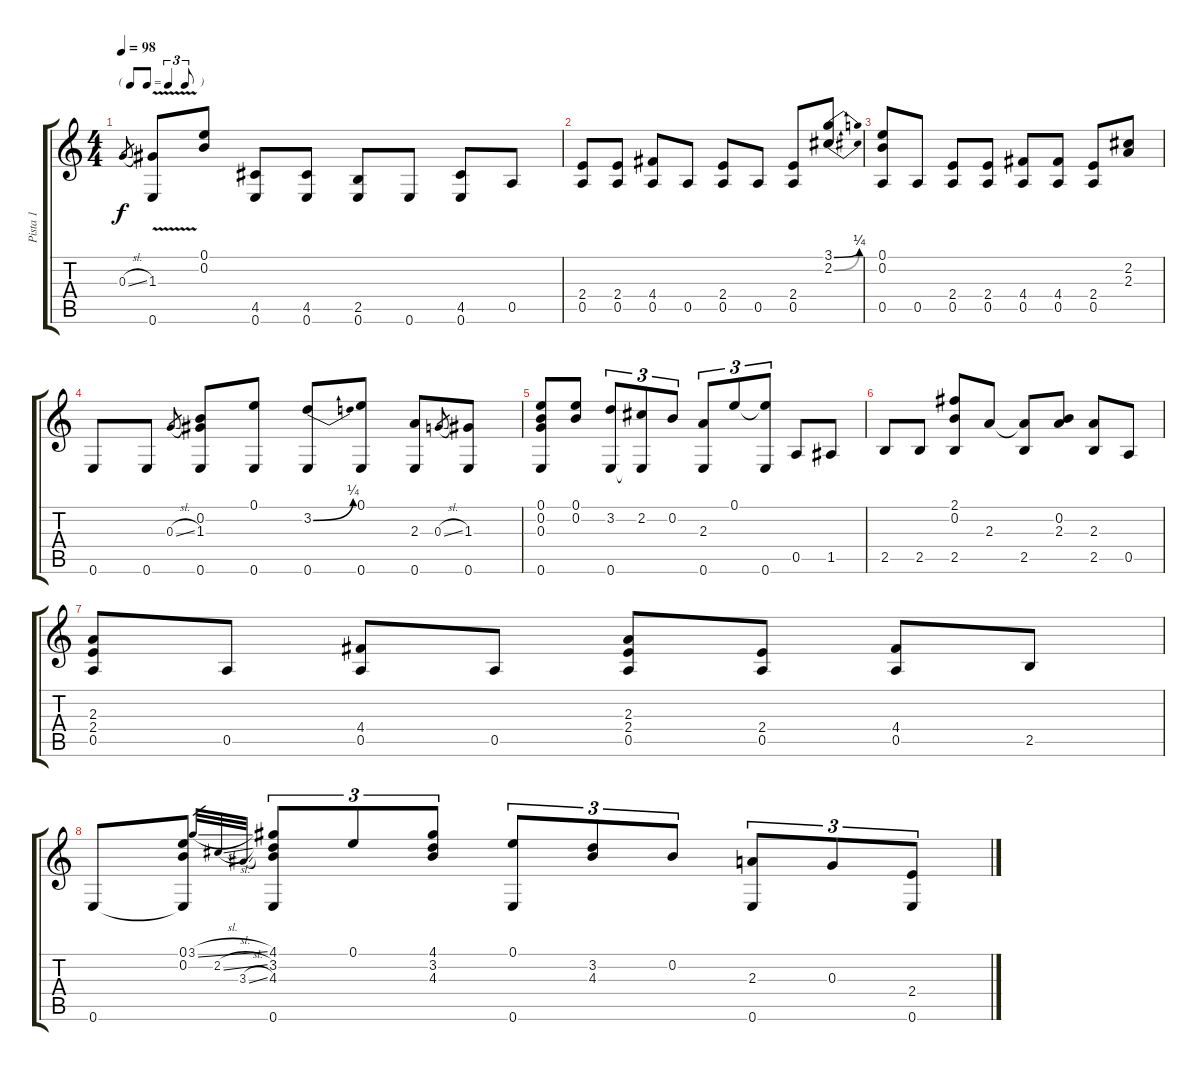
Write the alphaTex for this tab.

\track ("Pista 1" "Pista 1") {instrument acousticguitarnylon}
\staff {score tabs}
\tuning (E4 B3 G3 D3 A2 E2) {hide}
\ts (4 4)
\tf triplet8th
\tempo 98
\clef g2
\ks c
0.3{sl}.8{gr dy f} (1.3{v} 0.6{v}).8 (0.1 0.2).8 (4.5 0.6).8 (4.5 0.6).8 (2.5 0.6).8 0.6.8 (4.5 0.6).8 0.5.8 |
(2.4 0.5).8 (2.4 0.5).8 (4.4 0.5).8 0.5.8 (2.4 0.5).8 0.5.8 (2.4 0.5).8 (3.1{be (bend 0 0 60 1)} 2.2{be (bend 0 0 60 1)}).8 |
(0.1 0.2 0.5).8 0.5.8 (2.4 0.5).8 (2.4 0.5).8 (4.4 0.5).8 (4.4 0.5).8 (2.4 0.5).8 (2.2 2.3).8 |
0.6.8 0.6.8 0.3{sl}.8{gr} (0.2 1.3 0.6).8 (0.1 0.6).8 (3.2{be (bend 0 0 60 1)} 0.6).8 (0.1 0.6).8 (2.3 0.6).8 0.3{sl}.8{gr} (1.3 0.6).8 |
(0.1 0.2 0.3 0.6).8 (0.1 0.2).8 (3.2 0.6).8{tu (3 2)} (2.2 0.6{t}).8{tu (3 2)} 0.2.8{tu (3 2)} (2.3 0.6).8{tu (3 2)} 0.1.8{tu (3 2)} (0.1{t} 0.6).8{tu (3 2)} 0.5.8 1.5.8 |
2.5.8 2.5.8 (2.1 0.2 2.5).8 2.3.8 (2.3{t} 2.5).8 (0.2 2.3).8 (2.3 2.5).8 0.5.8 |
(2.3 2.4 0.5).8 0.5.8 (4.4 0.5).8 0.5.8 (2.3 2.4 0.5).8 (2.4 0.5).8 (4.4 0.5).8 2.5.8 |
0.6.8 (0.1 0.2 0.6{t}).8 3.1{sl}.32{gr} 2.2{sl}.32{gr} 3.3{sl}.32{gr} (4.1 3.2 4.3 0.6).8{tu (3 2)} 0.1.8{tu (3 2)} (4.1 3.2 4.3).8{tu (3 2)} (0.1 0.6).8{tu (3 2)} (3.2 4.3).8{tu (3 2)} 0.2.8{tu (3 2)} (2.3 0.6).8{tu (3 2)} 0.3.8{tu (3 2)} (2.4 0.6).8{tu (3 2)}
